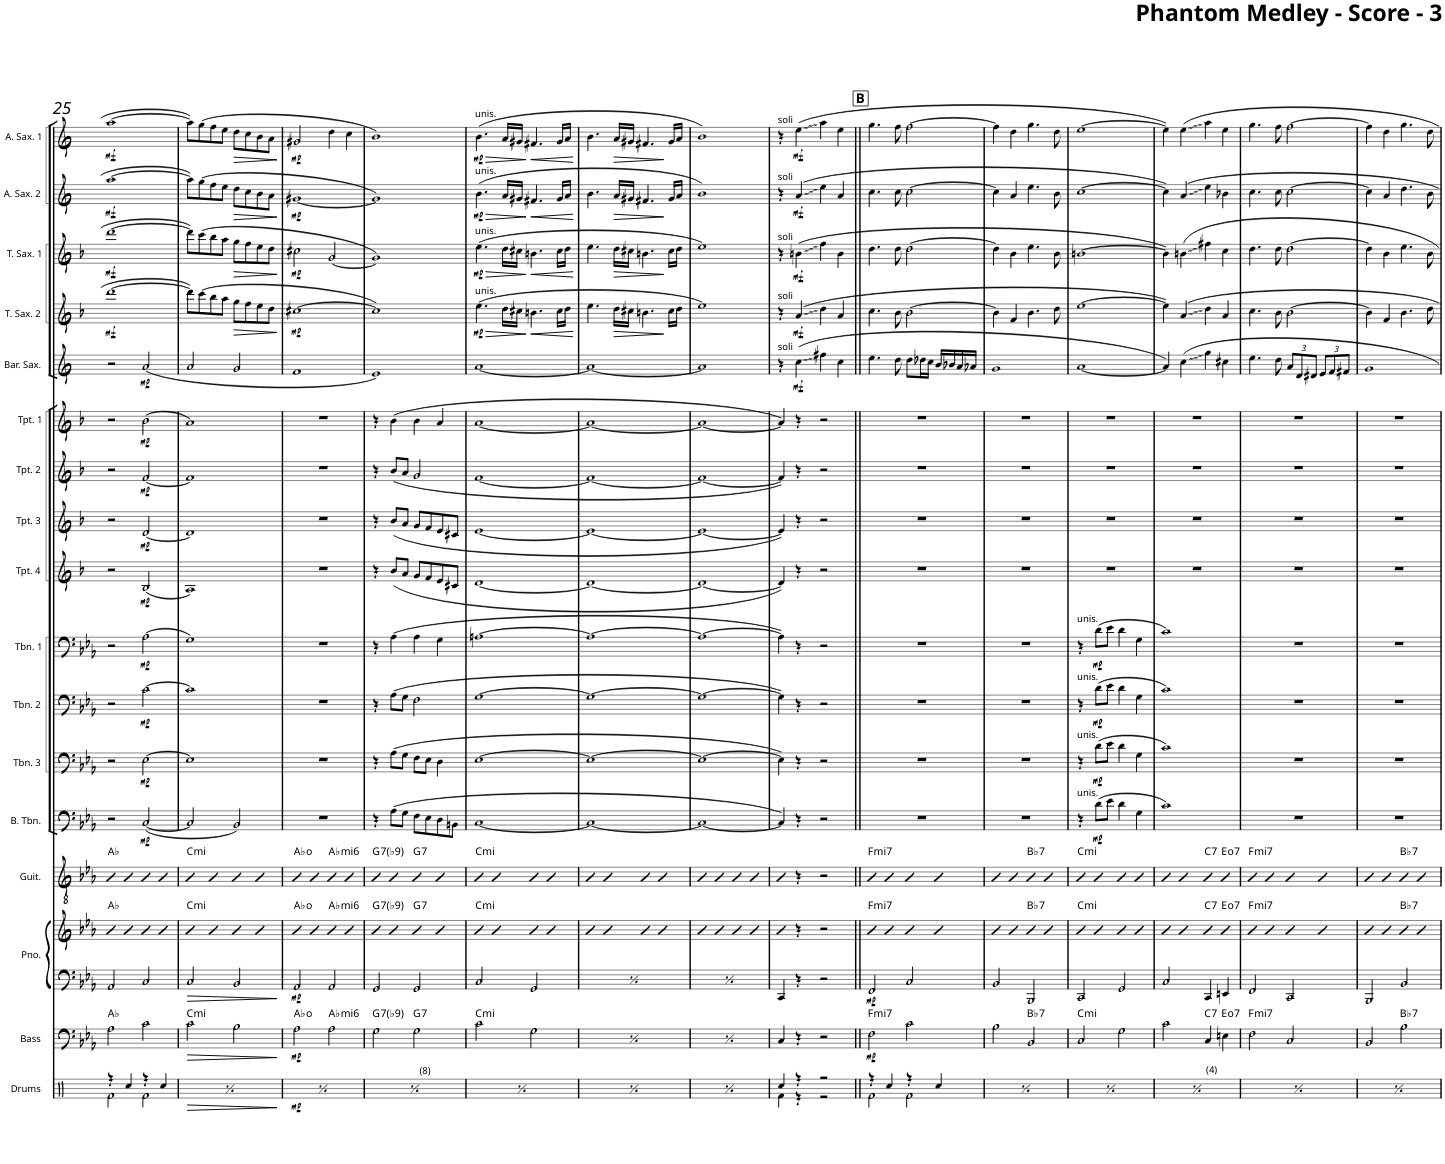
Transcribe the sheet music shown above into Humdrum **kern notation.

**kern	**kern	**dynam	**harte	**kern	**kern	**dynam	**harte	**kern	**harte	**kern	**dynam	**kern	**dynam	**kern	**dynam	**kern	**dynam	**kern	**dynam	**kern	**dynam	**kern	**dynam	**kern	**dynam	**kern	**dynam	**kern	**dynam	**kern	**dynam	**kern	**dynam	**kern	**dynam
*part17	*part16	*part16	*part16	*part15	*part15	*part15	*part15	*part14	*part14	*part13	*part13	*part12	*part12	*part11	*part11	*part10	*part10	*part9	*part9	*part8	*part8	*part7	*part7	*part6	*part6	*part5	*part5	*part4	*part4	*part3	*part3	*part2	*part2	*part1	*part1
*staff18	*staff17	*staff17	*	*staff16	*staff15	*staff15/16	*	*staff14	*	*staff13	*staff13	*staff12	*staff12	*staff11	*staff11	*staff10	*staff10	*staff9	*staff9	*staff8	*staff8	*staff7	*staff7	*staff6	*staff6	*staff5	*staff5	*staff4	*staff4	*staff3	*staff3	*staff2	*staff2	*staff1	*staff1
*I"Drums	*I"Bass	*	*	*I"Piano	*	*	*	*I"Guitar	*	*I"Bass Bone	*	*I"Trombone 3	*	*I"Trombone 2	*	*I"Trombone 1	*	*I"Trumpet 4	*	*I"Trumpet 3	*	*I"Trumpet 2	*	*I"Trumpet 1	*	*I"Bari Sax	*	*I"Tenor Sax 2	*	*I"Tenor Sax 1	*	*I"Alto Sax 2	*	*I"Alto Sax 1	*
*I'Drums	*I'Bass	*	*	*I'Pno.	*	*	*	*I'Guit.	*	*	*	*I'Tbn. 3	*	*I'Tbn. 2	*	*I'Tbn. 1	*	*I'Tpt. 4	*	*I'Tpt. 3	*	*I'Tpt. 2	*	*I'Tpt. 1	*	*I'Bar. Sax.	*	*I'T. Sax. 2	*	*I'T. Sax. 1	*	*I'A. Sax. 2	*	*I'A. Sax. 1	*
!!LO:PB:g=z
*clefX	*clefF4	*	*	*clefF4	*clefG2	*	*	*clefGv2	*	*clefF4	*	*clefF4	*	*clefF4	*	*clefF4	*	*clefG2	*	*clefG2	*	*clefG2	*	*clefG2	*	*clefG2	*	*clefG2	*	*clefG2	*	*clefG2	*	*clefG2	*
*	*Trd7c12	*	*	*	*	*	*	*	*	*	*	*	*	*	*	*	*	*Trd1c2	*	*Trd1c2	*	*Trd1c2	*	*Trd1c2	*	*Trd12c21	*	*Trd8c14	*	*Trd8c14	*	*Trd5c9	*	*Trd5c9	*
*k[]	*k[b-e-a-]	*	*	*k[b-e-a-]	*k[b-e-a-]	*	*	*k[b-e-a-]	*	*k[b-e-a-]	*	*k[b-e-a-]	*	*k[b-e-a-]	*	*k[b-e-a-]	*	*k[b-]	*	*k[b-]	*	*k[b-]	*	*k[b-]	*	*k[]	*	*k[b-]	*	*k[b-]	*	*k[]	*	*k[]	*
*M4/4	*M4/4	*	*	*M4/4	*M4/4	*	*	*M4/4	*	*M4/4	*	*M4/4	*	*M4/4	*	*M4/4	*	*M4/4	*	*M4/4	*	*M4/4	*	*M4/4	*	*M4/4	*	*M4/4	*	*M4/4	*	*M4/4	*	*M4/4	*
=25	=25	=25	=25	=25	=25	=25	=25	=25	=25	=25	=25	=25	=25	=25	=25	=25	=25	=25	=25	=25	=25	=25	=25	=25	=25	=25	=25	=25	=25	=25	=25	=25	=25	=25	=25
*^	*	*	*	*	*	*	*	*	*	*	*	*	*	*	*	*	*	*	*	*	*	*	*	*	*	*	*	*	*	*	*	*	*	*	*
!	!	!	!	!	!	!	!	!	!	!	!	!	!	!	!	!	!	!	!	!	!	!	!	!	!	!	!	!	!	!LO:DY:b	!	!LO:DY:b	!	!LO:DY:b	!	!LO:DY:b
4r	2Rf\	2A-\	.	Ab:maj	2AA-/	4B-	.	Ab:maj	4B-	Ab:maj	2r	.	2r	.	2r	.	2r	.	2r	.	2r	.	2r	.	2r	.	2r	.	[1ddd	mf	[1ddd	mf	[1aa	mf	[1aa	mf
4Rcc/	.	.	.	.	.	4B-	.	.	4B-	.	.	.	.	.	.	.	.	.	.	.	.	.	.	.	.	.	.	.	.	.	.	.	.	.	.	.
!	!	!	!	!	!	!	!	!	!	!	!	!LO:DY:b	!	!LO:DY:b	!	!LO:DY:b	!	!LO:DY:b	!	!LO:DY:b	!	!LO:DY:b	!	!LO:DY:b	!	!LO:DY:b	!	!LO:DY:b	!	!	!	!	!	!	!	!
4r	2Rf\	2c\	.	.	2C/	4B-	.	.	4B-	.	([2C/	mp	[2E-\	mp	[2c\	mp	(2A-\	mp	(2B-/	mp	[2d/	mp	[2f/	mp	(2b-\	mp	(2a/	mp	.	.	.	.	.	.	.	.
4Rcc/	.	.	.	.	.	4B-	.	.	4B-	.	.	.	.	.	.	.	.	.	.	.	.	.	.	.	.	.	.	.	.	.	.	.	.	.	.	.
=26	=26	=26	=26	=26	=26	=26	=26	=26	=26	=26	=26	=26	=26	=26	=26	=26	=26	=26	=26	=26	=26	=26	=26	=26	=26	=26	=26	=26	=26	=26	=26	=26	=26	=26	=26	=26
!	!	!	!LO:HP:b	!LO:H:kt=mi	!	!	!	!LO:H:kt=mi	!	!LO:H:kt=mi	!	!	!	!	!	!	!	!	!	!	!	!	!	!	!	!	!	!	!	!	!	!	!	!	!	!
4r	2Rf\	2c\	>	C:min	2C/	4B-	.	C:min	4B-	C:min	2C/]	.	1E-]	.	1c]	.	1G)	.	1A)	.	1d]	.	1f]	.	1a)	.	2a/	.	8ddd\L]	.	8ddd\L]	.	8aa\L]	.	8aa\L]	.
.	.	.	.	.	.	.	.	.	.	.	.	.	.	.	.	.	.	.	.	.	.	.	.	.	.	.	.	.	(8ccc\	.	(8ccc\	.	(8gg\	.	(8gg\	.
4Rcc/	.	.	.	.	.	4B-	.	.	4B-	.	.	.	.	.	.	.	.	.	.	.	.	.	.	.	.	.	.	.	8bb-\	.	8bb-\	.	8ff\	.	8ff\	.
.	.	.	.	.	.	.	.	.	.	.	.	.	.	.	.	.	.	.	.	.	.	.	.	.	.	.	.	.	8aa\J	.	8aa\J	.	8ee\J	.	8ee\J	.
!	!	!	!	!	!	!	!	!	!	!	!	!	!	!	!	!	!	!	!	!	!	!	!	!	!	!	!	!	!	!LO:HP:b	!	!LO:HP:b	!	!LO:HP:b	!	!LO:HP:b
4r	2Rf\	2B-\	.	.	2BB-/	4B-	.	.	4B-	.	2BB-/)	.	.	.	.	.	.	.	.	.	.	.	.	.	.	.	2g/	.	8gg\L	>	8gg\L	>	8dd\L	>	8dd\L	>
.	.	.	.	.	.	.	.	.	.	.	.	.	.	.	.	.	.	.	.	.	.	.	.	.	.	.	.	.	8ff\	.	8ff\	.	8cc\	.	8cc\	.
4Rcc/	.	.	.	.	.	4B-	.	.	4B-	.	.	.	.	.	.	.	.	.	.	.	.	.	.	.	.	.	.	.	8ee\	.	8ee\	.	8b\	.	8b\	.
.	.	.	.	.	.	.	.	.	.	.	.	.	.	.	.	.	.	.	.	.	.	.	.	.	.	.	.	.	8dd\J	.	8dd\J	.	8a\J	.	8a\J	.
*v	*v	*	*	*	*	*	*	*	*	*	*	*	*	*	*	*	*	*	*	*	*	*	*	*	*	*	*	*	*	*	*	*	*	*	*	*
.	.	]	.	.	.	.	.	.	.	.	.	.	.	.	.	.	.	.	.	.	.	.	.	.	.	.	.	.	]	.	]	.	]	.	]
=27	=27	=27	=27	=27	=27	=27	=27	=27	=27	=27	=27	=27	=27	=27	=27	=27	=27	=27	=27	=27	=27	=27	=27	=27	=27	=27	=27	=27	=27	=27	=27	=27	=27	=27	=27
*^	*	*	*	*	*	*	*	*	*	*	*	*	*	*	*	*	*	*	*	*	*	*	*	*	*	*	*	*	*	*	*	*	*	*	*
!	!	!	!LO:DY:b	!	!	!	!LO:DY:b=2	!	!	!	!	!	!	!	!	!	!	!	!	!	!	!	!	!	!	!	!	!	!	!LO:DY:b	!	!LO:DY:b	!	!LO:DY:b	!	!LO:DY:b
4r	2Rf\	2A-\	mp	Ab:dim	2AA-/	4B-	mp	Ab:dim	4B-	Ab:dim	1r	.	1r	.	1r	.	1r	.	1r	.	1r	.	1r	.	1r	.	1f	.	[1cc#X	mp	2cc#X\	mp	[1g#X	mp	2g#X/	mp
4Rcc/	.	.	.	.	.	4B-	.	.	4B-	.	.	.	.	.	.	.	.	.	.	.	.	.	.	.	.	.	.	.	.	.	.	.	.	.	.	.
!	!	!	!	!LO:H:kt=mi6	!	!	!	!LO:H:kt=mi6	!	!LO:H:kt=mi6	!	!	!	!	!	!	!	!	!	!	!	!	!	!	!	!	!	!	!	!	!	!	!	!	!	!
4r	2Rf\	2A-\	.	Ab:min6	2AA-/	4B-	.	Ab:min6	4B-	Ab:min6	.	.	.	.	.	.	.	.	.	.	.	.	.	.	.	.	.	.	.	.	[2g/	.	.	.	4dd\	.
4Rcc/	.	.	.	.	.	4B-	.	.	4B-	.	.	.	.	.	.	.	.	.	.	.	.	.	.	.	.	.	.	.	.	.	.	.	.	.	4cc\	.
=28	=28	=28	=28	=28	=28	=28	=28	=28	=28	=28	=28	=28	=28	=28	=28	=28	=28	=28	=28	=28	=28	=28	=28	=28	=28	=28	=28	=28	=28	=28	=28	=28	=28	=28	=28	=28
!	!	!	!	!LO:H:kt=7	!	!	!	!LO:H:kt=7	!	!LO:H:kt=7	!	!	!	!	!	!	!	!	!	!	!	!	!	!	!	!	!	!	!	!	!	!	!	!	!	!
4r	2Rf\	2G\	.	G:7(b9)	2GG/	4B-	.	G:7(b9)	4B-	G:7(b9)	4r	.	4r	.	4r	.	4r	.	4r	.	4r	.	4r	.	4r	.	1e)	.	1cc#])	.	1g])	.	1g#])	.	1b)	.
4Rcc/	.	.	.	.	.	4B-	.	.	4B-	.	(8A-\L	.	(8A-\L	.	(8A-\L	.	(4A-\	.	(8b-/L	.	(8b-/L	.	(8b-/L	.	(4b-\	.	.	.	.	.	.	.	.	.	.	.
.	.	.	.	.	.	.	.	.	.	.	8G\J	.	8G\J	.	8G\J	.	.	.	8a/J	.	8a/J	.	8a/J	.	.	.	.	.	.	.	.	.	.	.	.	.
!	!	!	!	!LO:H:kt=7	!	!	!	!LO:H:kt=7	!	!LO:H:kt=7	!	!	!	!	!	!	!	!	!	!	!	!	!	!	!	!	!	!	!	!	!	!	!	!	!	!
4r	2Rf\	2G\	.	G:7	2GG/	4B-	.	G:7	4B-	G:7	8F\L	.	8F\L	.	2F\	.	4A-\	.	8g/L	.	8g/L	.	2g/	.	4b-\	.	.	.	.	.	.	.	.	.	.	.
.	.	.	.	.	.	.	.	.	.	.	8E-\	.	8E-\J	.	.	.	.	.	8f/	.	8f/	.	.	.	.	.	.	.	.	.	.	.	.	.	.	.
4Rcc/	.	.	.	.	.	4B-	.	.	4B-	.	8D\	.	4D\	.	.	.	4G\	.	8e/	.	8e/	.	.	.	4a/	.	.	.	.	.	.	.	.	.	.	.
.	.	.	.	.	.	.	.	.	.	.	8BBn\J	.	.	.	.	.	.	.	8c#X/J	.	8c#X/J	.	.	.	.	.	.	.	.	.	.	.	.	.	.	.
=29	=29	=29	=29	=29	=29	=29	=29	=29	=29	=29	=29	=29	=29	=29	=29	=29	=29	=29	=29	=29	=29	=29	=29	=29	=29	=29	=29	=29	=29	=29	=29	=29	=29	=29	=29	=29
!	!	!	!	!	!	!	!	!	!	!	!	!	!	!	!	!	!	!	!	!	!	!	!	!	!	!	!	!	!	!	!	!	!	!	!LO:TX:a:t=unis.	!
!	!	!	!	!	!	!	!	!	!	!	!	!	!	!	!	!	!	!	!	!	!	!	!	!	!	!	!	!	!	!	!	!	!LO:TX:a:t=unis.	!	!	!
!	!	!	!	!	!	!	!	!	!	!	!	!	!	!	!	!	!	!	!	!	!	!	!	!	!	!	!	!	!	!	!LO:TX:a:t=unis.	!	!	!	!	!
!	!	!	!	!	!	!	!	!	!	!	!	!	!	!	!	!	!	!	!	!	!	!	!	!	!	!	!	!	!LO:TX:a:t=unis.	!	!	!	!	!	!	!
!	!	!	!	!	!	!	!	!	!	!	!	!	!	!	!	!	!	!	!	!	!	!	!	!	!	!	!	!	!	!LO:HP:b	!	!LO:HP:b	!	!LO:HP:b	!	!LO:HP:b
!	!	!	!	!LO:H:kt=mi	!	!	!	!LO:H:kt=mi	!	!LO:H:kt=mi	!	!	!	!	!	!	!	!	!	!	!	!	!	!	!	!	!	!	!	!LO:DY:n=1:b	!	!LO:DY:n=1:b	!	!LO:DY:n=1:b	!	!LO:DY:n=1:b
4r	2Rf\	2c\	.	C:min	2C/	4B-	.	C:min	4B-	C:min	[1C	.	[1E-	.	[1G	.	[1An	.	[1d	.	[1e	.	[1f	.	[1a	.	[1a	.	(4.ee\	> mp	(4.ee\	> mp	(4.b\	> mp	(4.b\	> mp
4Rcc/	.	.	.	.	.	4B-	.	.	4B-	.	.	.	.	.	.	.	.	.	.	.	.	.	.	.	.	.	.	.	.	.	.	.	.	.	.	.
.	.	.	.	.	.	.	.	.	.	.	.	.	.	.	.	.	.	.	.	.	.	.	.	.	.	.	.	.	16dd\LL	.	16dd\LL	.	16a/LL	.	16a/LL	.
.	.	.	.	.	.	.	.	.	.	.	.	.	.	.	.	.	.	.	.	.	.	.	.	.	.	.	.	.	16cc#X\JJ	.	16cc#X\JJ	.	16g#X/JJ	.	16g#X/JJ	.
!	!	!	!	!	!	!	!	!	!	!	!	!	!	!	!	!	!	!	!	!	!	!	!	!	!	!	!	!	!	!LO:HP:n=1:b	!	!LO:HP:n=1:b	!	!LO:HP:n=1:b	!	!LO:HP:n=1:b
4r	2Rf\	2G\	.	.	2GG/	4B-	.	.	4B-	.	.	.	.	.	.	.	.	.	.	.	.	.	.	.	.	.	.	.	4.bn\	] <	4.bn\	] <	4.f#X/	] <	4.f#X/	] <
4Rcc/	.	.	.	.	.	4B-	.	.	4B-	.	.	.	.	.	.	.	.	.	.	.	.	.	.	.	.	.	.	.	.	.	.	.	.	.	.	.
.	.	.	.	.	.	.	.	.	.	.	.	.	.	.	.	.	.	.	.	.	.	.	.	.	.	.	.	.	16cc#\LL	.	16cc#\LL	.	16g#/LL	.	16g#/LL	.
.	.	.	.	.	.	.	.	.	.	.	.	.	.	.	.	.	.	.	.	.	.	.	.	.	.	.	.	.	16dd\JJ	.	16dd\JJ	.	16a/JJ	.	16a/JJ	.
*v	*v	*	*	*	*	*	*	*	*	*	*	*	*	*	*	*	*	*	*	*	*	*	*	*	*	*	*	*	*	*	*	*	*	*	*	*
.	.	.	.	.	.	.	.	.	.	.	.	.	.	.	.	.	.	.	.	.	.	.	.	.	.	.	.	.	[	.	[	.	[	.	[
=30	=30	=30	=30	=30	=30	=30	=30	=30	=30	=30	=30	=30	=30	=30	=30	=30	=30	=30	=30	=30	=30	=30	=30	=30	=30	=30	=30	=30	=30	=30	=30	=30	=30	=30	=30
*^	*	*	*	*	*	*	*	*	*	*	*	*	*	*	*	*	*	*	*	*	*	*	*	*	*	*	*	*	*	*	*	*	*	*	*
!	!	!	!	!LO:H:kt=mi	!	!	!	!	!	!	!	!	!	!	!	!	!	!	!	!	!	!	!	!	!	!	!	!	!	!	!	!	!	!	!	!
4r	2Rf\	2c\	.	C:min	2C/	4B-	.	.	4B-	.	1C_	.	1E-_	.	1G_	.	1A_	.	1d_	.	1e_	.	1f_	.	1a_	.	1a_	.	4.ee\	.	4.ee\	.	4.b\	.	4.b\	.
4Rcc/	.	.	.	.	.	4B-	.	.	4B-	.	.	.	.	.	.	.	.	.	.	.	.	.	.	.	.	.	.	.	.	.	.	.	.	.	.	.
!	!	!	!	!	!	!	!	!	!	!	!	!	!	!	!	!	!	!	!	!	!	!	!	!	!	!	!	!	!	!LO:HP:b	!	!LO:HP:b	!	!LO:HP:b	!	!LO:HP:b
.	.	.	.	.	.	.	.	.	.	.	.	.	.	.	.	.	.	.	.	.	.	.	.	.	.	.	.	.	16dd\LL	>	16dd\LL	>	16a/LL	>	16a/LL	>
.	.	.	.	.	.	.	.	.	.	.	.	.	.	.	.	.	.	.	.	.	.	.	.	.	.	.	.	.	16cc#X\JJ	.	16cc#X\JJ	.	16g#X/JJ	.	16g#X/JJ	.
4r	2Rf\	2G\	.	.	2GG/	4B-	.	.	4B-	.	.	.	.	.	.	.	.	.	.	.	.	.	.	.	.	.	.	.	4.bn\	.	4.bn\	.	4.f#X/	.	4.f#X/	.
4Rcc/	.	.	.	.	.	4B-	.	.	4B-	.	.	.	.	.	.	.	.	.	.	.	.	.	.	.	.	.	.	.	.	.	.	.	.	.	.	.
.	.	.	.	.	.	.	.	.	.	.	.	.	.	.	.	.	.	.	.	.	.	.	.	.	.	.	.	.	16cc#\LL	]	16cc#\LL	]	16g#/LL	]	16g#/LL	]
.	.	.	.	.	.	.	.	.	.	.	.	.	.	.	.	.	.	.	.	.	.	.	.	.	.	.	.	.	16dd\JJ	.	16dd\JJ	.	16a/JJ	.	16a/JJ	.
=31	=31	=31	=31	=31	=31	=31	=31	=31	=31	=31	=31	=31	=31	=31	=31	=31	=31	=31	=31	=31	=31	=31	=31	=31	=31	=31	=31	=31	=31	=31	=31	=31	=31	=31	=31	=31
!	!	!	!	!LO:H:kt=mi	!	!	!	!	!	!	!	!	!	!	!	!	!	!	!	!	!	!	!	!	!	!	!	!	!	!	!	!	!	!	!	!
4r	2Rf\	2c\	.	C:min	2C/	4B-	.	.	4B-	.	1C_	.	1E-_	.	1G_	.	1A_	.	1d_	.	1e_	.	1f_	.	1a_	.	1a]	.	1ee)	.	1ee)	.	1b)	.	1b)	.
4Rcc/	.	.	.	.	.	4B-	.	.	4B-	.	.	.	.	.	.	.	.	.	.	.	.	.	.	.	.	.	.	.	.	.	.	.	.	.	.	.
4r	2Rf\	2G\	.	.	2GG/	4B-	.	.	4B-	.	.	.	.	.	.	.	.	.	.	.	.	.	.	.	.	.	.	.	.	.	.	.	.	.	.	.
4Rcc/	.	.	.	.	.	4B-	.	.	4B-	.	.	.	.	.	.	.	.	.	.	.	.	.	.	.	.	.	.	.	.	.	.	.	.	.	.	.
=32	=32	=32	=32	=32	=32	=32	=32	=32	=32	=32	=32	=32	=32	=32	=32	=32	=32	=32	=32	=32	=32	=32	=32	=32	=32	=32	=32	=32	=32	=32	=32	=32	=32	=32	=32	=32
!	!	!	!	!	!	!	!	!	!	!	!	!	!	!	!	!	!	!	!	!	!	!	!	!	!	!	!	!	!	!	!	!	!	!	!LO:TX:a:t=soli	!
!	!	!	!	!	!	!	!	!	!	!	!	!	!	!	!	!	!	!	!	!	!	!	!	!	!	!	!	!	!	!	!	!	!LO:TX:a:t=soli	!	!	!
!	!	!	!	!	!	!	!	!	!	!	!	!	!	!	!	!	!	!	!	!	!	!	!	!	!	!	!	!	!	!	!LO:TX:a:t=soli	!	!	!	!	!
!	!	!	!	!	!	!	!	!	!	!	!	!	!	!	!	!	!	!	!	!	!	!	!	!	!	!	!	!	!LO:TX:a:t=soli	!	!	!	!	!	!	!
!	!	!	!	!	!	!	!	!	!	!	!	!	!	!	!	!	!	!	!	!	!	!	!	!	!	!	!LO:TX:a:t=soli	!	!	!	!	!	!	!	!	!
4Rcc/	4Rf\	4C/	.	.	4CC/	4B-	.	.	4B-	.	4C/])	.	4E-\])	.	4G\])	.	4A\])	.	4d/])	.	4e/])	.	4f/])	.	4a/])	.	4r	.	4r	.	4r	.	4r	.	4r	.
!	!	!	!	!	!	!	!	!	!	!	!	!	!	!	!	!	!	!	!	!	!	!	!	!	!	!	!	!LO:DY:b	!	!LO:DY:b	!	!LO:DY:b	!	!LO:DY:b	!	!LO:DY:b
4r	4r	4r	.	.	4r	4r	.	.	4r	.	4r	.	4r	.	4r	.	4r	.	4r	.	4r	.	4r	.	4r	.	(4cc\	mf	(4a/	mf	(4bn\	mf	(4a/	mf	(4ee\	mf
2r	2r	2r	.	.	2r	2r	.	.	2r	.	2r	.	2r	.	2r	.	2r	.	2r	.	2r	.	2r	.	2r	.	4ff#X\	.	4dd\	.	4ff\	.	4ee\	.	4aa\	.
.	.	.	.	.	.	.	.	.	.	.	.	.	.	.	.	.	.	.	.	.	.	.	.	.	.	.	4cc\	.	4a/	.	4b\	.	4a/	.	4ee\	.
=33||	=33||	=33||	=33||	=33||	=33||	=33||	=33||	=33||	=33||	=33||	=33||	=33||	=33||	=33||	=33||	=33||	=33||	=33||	=33||	=33||	=33||	=33||	=33||	=33||	=33||	=33||	=33||	=33||	=33||	=33||	=33||	=33||	=33||	=33||	=33||	=33||
!	!	!	!LO:DY:b	!LO:H:kt=mi7	!	!	!LO:DY:b=2	!LO:H:kt=mi7	!	!LO:H:kt=mi7	!	!	!	!	!	!	!	!	!	!	!	!	!	!	!	!	!	!	!	!	!	!	!	!	!	!
4r	2Rf\	2F\	mp	F:min7	2FF/	4B-	mp	F:min7	4B-	F:min7	1r	.	1r	.	1r	.	1r	.	1r	.	1r	.	1r	.	1r	.	4.ee\	.	4.cc\	.	4.dd\	.	4.cc\	.	4.gg\	.
4Rcc/	.	.	.	.	.	4B-	.	.	4B-	.	.	.	.	.	.	.	.	.	.	.	.	.	.	.	.	.	.	.	.	.	.	.	.	.	.	.
.	.	.	.	.	.	.	.	.	.	.	.	.	.	.	.	.	.	.	.	.	.	.	.	.	.	.	8dd\	.	8b-\	.	8dd\	.	8cc\	.	8ff\	.
4r	2Rf\	2c\	.	.	2C/	4B-	.	.	4B-	.	.	.	.	.	.	.	.	.	.	.	.	.	.	.	.	.	8dd\L	.	[2b-\	.	[2dd\	.	[2cc\	.	[2ff\	.
.	.	.	.	.	.	.	.	.	.	.	.	.	.	.	.	.	.	.	.	.	.	.	.	.	.	.	16dd-X\L	.	.	.	.	.	.	.	.	.
.	.	.	.	.	.	.	.	.	.	.	.	.	.	.	.	.	.	.	.	.	.	.	.	.	.	.	16cc\JJ	.	.	.	.	.	.	.	.	.
4Rcc/	.	.	.	.	.	4B-	.	.	4B-	.	.	.	.	.	.	.	.	.	.	.	.	.	.	.	.	.	16b/LL	.	.	.	.	.	.	.	.	.
.	.	.	.	.	.	.	.	.	.	.	.	.	.	.	.	.	.	.	.	.	.	.	.	.	.	.	16b-X/	.	.	.	.	.	.	.	.	.
.	.	.	.	.	.	.	.	.	.	.	.	.	.	.	.	.	.	.	.	.	.	.	.	.	.	.	16a/	.	.	.	.	.	.	.	.	.
.	.	.	.	.	.	.	.	.	.	.	.	.	.	.	.	.	.	.	.	.	.	.	.	.	.	.	16a-X/JJ	.	.	.	.	.	.	.	.	.
=34	=34	=34	=34	=34	=34	=34	=34	=34	=34	=34	=34	=34	=34	=34	=34	=34	=34	=34	=34	=34	=34	=34	=34	=34	=34	=34	=34	=34	=34	=34	=34	=34	=34	=34	=34	=34
4r	2Rf\	2B-\	.	.	2BB-/	4B-	.	.	4B-	.	1r	.	1r	.	1r	.	1r	.	1r	.	1r	.	1r	.	1r	.	1g	.	4b-\]	.	4dd\]	.	4cc\]	.	4ff\]	.
4Rcc/	.	.	.	.	.	4B-	.	.	4B-	.	.	.	.	.	.	.	.	.	.	.	.	.	.	.	.	.	.	.	4f/	.	4b-\	.	4a/	.	4dd\	.
!	!	!	!	!LO:H:kt=7	!	!	!	!LO:H:kt=7	!	!LO:H:kt=7	!	!	!	!	!	!	!	!	!	!	!	!	!	!	!	!	!	!	!	!	!	!	!	!	!	!
4r	2Rf\	2BB-/	.	Bb:7	2BBB-/	4B-	.	Bb:7	4B-	Bb:7	.	.	.	.	.	.	.	.	.	.	.	.	.	.	.	.	.	.	4.b-\	.	4.ee\	.	4.ee\	.	4.gg\	.
4Rcc/	.	.	.	.	.	4B-	.	.	4B-	.	.	.	.	.	.	.	.	.	.	.	.	.	.	.	.	.	.	.	.	.	.	.	.	.	.	.
.	.	.	.	.	.	.	.	.	.	.	.	.	.	.	.	.	.	.	.	.	.	.	.	.	.	.	.	.	8dd\	.	8b-\	.	8b\	.	8dd\	.
=35	=35	=35	=35	=35	=35	=35	=35	=35	=35	=35	=35	=35	=35	=35	=35	=35	=35	=35	=35	=35	=35	=35	=35	=35	=35	=35	=35	=35	=35	=35	=35	=35	=35	=35	=35	=35
!	!	!	!	!	!	!	!	!	!	!	!	!	!	!	!	!	!LO:TX:a:t=unis.	!	!	!	!	!	!	!	!	!	!	!	!	!	!	!	!	!	!	!
!	!	!	!	!	!	!	!	!	!	!	!	!	!	!	!LO:TX:a:t=unis.	!	!	!	!	!	!	!	!	!	!	!	!	!	!	!	!	!	!	!	!	!
!	!	!	!	!	!	!	!	!	!	!	!	!	!LO:TX:a:t=unis.	!	!	!	!	!	!	!	!	!	!	!	!	!	!	!	!	!	!	!	!	!	!	!
!	!	!	!	!LO:H:kt=mi	!	!	!	!LO:H:kt=mi	!	!LO:H:kt=mi	!LO:TX:a:t=unis.	!	!	!	!	!	!	!	!	!	!	!	!	!	!	!	!	!	!	!	!	!	!	!	!	!
4r	2Rf\	2C/	.	C:min	2CC/	4B-	.	C:min	4B-	C:min	4r	.	4r	.	4r	.	4r	.	1r	.	1r	.	1r	.	1r	.	[1a	.	[1ee	.	[1bn	.	[1cc	.	[1ee	.
!	!	!	!	!	!	!	!	!	!	!	!	!LO:DY:b	!	!LO:DY:b	!	!LO:DY:b	!	!LO:DY:b	!	!	!	!	!	!	!	!	!	!	!	!	!	!	!	!	!	!
4Rcc/	.	.	.	.	.	4B-	.	.	4B-	.	(8d\L	mp	(8d\L	mp	(8d\L	mp	(8d\L	mp	.	.	.	.	.	.	.	.	.	.	.	.	.	.	.	.	.	.
.	.	.	.	.	.	.	.	.	.	.	8e-\J	.	8e-\J	.	8e-\J	.	8e-\J	.	.	.	.	.	.	.	.	.	.	.	.	.	.	.	.	.	.	.
4r	2Rf\	2G\	.	.	2GG/	4B-	.	.	4B-	.	4d\	.	4d\	.	4d\	.	4d\	.	.	.	.	.	.	.	.	.	.	.	.	.	.	.	.	.	.	.
4Rcc/	.	.	.	.	.	4B-	.	.	4B-	.	4G\	.	4G\	.	4G\	.	4G\	.	.	.	.	.	.	.	.	.	.	.	.	.	.	.	.	.	.	.
=36	=36	=36	=36	=36	=36	=36	=36	=36	=36	=36	=36	=36	=36	=36	=36	=36	=36	=36	=36	=36	=36	=36	=36	=36	=36	=36	=36	=36	=36	=36	=36	=36	=36	=36	=36	=36
4r	2Rf\	2c\	.	.	2C/	4B-	.	.	4B-	.	1c)	.	1c)	.	1c)	.	1c)	.	1r	.	1r	.	1r	.	1r	.	4a/])	.	4ee\])	.	4b\])	.	4cc\])	.	4ee\])	.
4Rcc/	.	.	.	.	.	4B-	.	.	4B-	.	.	.	.	.	.	.	.	.	.	.	.	.	.	.	.	.	4cc\	.	4a/	.	4bn\	.	4a/	.	4ee\	.
!	!	!	!	!LO:H:kt=7	!	!	!	!LO:H:kt=7	!	!LO:H:kt=7	!	!	!	!	!	!	!	!	!	!	!	!	!	!	!	!	!	!	!	!	!	!	!	!	!	!
4r	2Rf\	4C/	.	C:7	4CC/	4B-	.	C:7	4B-	C:7	.	.	.	.	.	.	.	.	.	.	.	.	.	.	.	.	4gg\	.	4dd\	.	4ff#X\	.	4ee\	.	4aa\	.
!	!	!	!	!LO:H:kt=7	!	!	!	!LO:H:kt=7	!	!LO:H:kt=7	!	!	!	!	!	!	!	!	!	!	!	!	!	!	!	!	!	!	!	!	!	!	!	!	!	!
4Rcc/	.	4En\	.	E:dim7	4EEn/	4B-	.	E:dim7	4B-	E:dim7	.	.	.	.	.	.	.	.	.	.	.	.	.	.	.	.	4cc#X\	.	4a/	.	4cc\	.	4b-X\	.	4ee\	.
=37	=37	=37	=37	=37	=37	=37	=37	=37	=37	=37	=37	=37	=37	=37	=37	=37	=37	=37	=37	=37	=37	=37	=37	=37	=37	=37	=37	=37	=37	=37	=37	=37	=37	=37	=37	=37
!	!	!	!	!LO:H:kt=mi7	!	!	!	!LO:H:kt=mi7	!	!LO:H:kt=mi7	!	!	!	!	!	!	!	!	!	!	!	!	!	!	!	!	!	!	!	!	!	!	!	!	!	!
4r	2Rf\	2F\	.	F:min7	2FF/	4B-	.	F:min7	4B-	F:min7	1r	.	1r	.	1r	.	1r	.	1r	.	1r	.	1r	.	1r	.	4.ee\	.	4.cc\	.	4.dd\	.	4.cc\	.	4.gg\	.
4Rcc/	.	.	.	.	.	4B-	.	.	4B-	.	.	.	.	.	.	.	.	.	.	.	.	.	.	.	.	.	.	.	.	.	.	.	.	.	.	.
.	.	.	.	.	.	.	.	.	.	.	.	.	.	.	.	.	.	.	.	.	.	.	.	.	.	.	8dd\	.	8b-\	.	8dd\	.	8cc\	.	8ff\	.
*	*	*	*	*	*	*	*	*	*	*	*	*	*	*	*	*	*	*	*	*	*	*	*	*	*	*	*Xbrackettup	*	*	*	*	*	*	*	*	*
4r	2Rf\	2C/	.	.	2CC/	4B-	.	.	4B-	.	.	.	.	.	.	.	.	.	.	.	.	.	.	.	.	.	12a/L	.	[2b-\	.	[2dd\	.	[2cc\	.	[2ff\	.
.	.	.	.	.	.	.	.	.	.	.	.	.	.	.	.	.	.	.	.	.	.	.	.	.	.	.	12d/	.	.	.	.	.	.	.	.	.
.	.	.	.	.	.	.	.	.	.	.	.	.	.	.	.	.	.	.	.	.	.	.	.	.	.	.	12d#X/J	.	.	.	.	.	.	.	.	.
4Rcc/	.	.	.	.	.	4B-	.	.	4B-	.	.	.	.	.	.	.	.	.	.	.	.	.	.	.	.	.	12e/L	.	.	.	.	.	.	.	.	.
.	.	.	.	.	.	.	.	.	.	.	.	.	.	.	.	.	.	.	.	.	.	.	.	.	.	.	12f/	.	.	.	.	.	.	.	.	.
.	.	.	.	.	.	.	.	.	.	.	.	.	.	.	.	.	.	.	.	.	.	.	.	.	.	.	12f#X/J	.	.	.	.	.	.	.	.	.
=38	=38	=38	=38	=38	=38	=38	=38	=38	=38	=38	=38	=38	=38	=38	=38	=38	=38	=38	=38	=38	=38	=38	=38	=38	=38	=38	=38	=38	=38	=38	=38	=38	=38	=38	=38	=38
4r	2Rf\	2BB-/	.	.	2BBB-/	4B-	.	.	4B-	.	1r	.	1r	.	1r	.	1r	.	1r	.	1r	.	1r	.	1r	.	1g	.	4b-\]	.	4dd\]	.	4cc\]	.	4ff\]	.
4Rcc/	.	.	.	.	.	4B-	.	.	4B-	.	.	.	.	.	.	.	.	.	.	.	.	.	.	.	.	.	.	.	4f/	.	4b-\	.	4a/	.	4dd\	.
!	!	!	!	!LO:H:kt=7	!	!	!	!LO:H:kt=7	!	!LO:H:kt=7	!	!	!	!	!	!	!	!	!	!	!	!	!	!	!	!	!	!	!	!	!	!	!	!	!	!
4r	2Rf\	2B-\	.	Bb:7	2BB-/	4B-	.	Bb:7	4B-	Bb:7	.	.	.	.	.	.	.	.	.	.	.	.	.	.	.	.	.	.	4.b-\	.	4.ee\	.	4.dd\	.	4.gg\	.
4Rcc/	.	.	.	.	.	4B-	.	.	4B-	.	.	.	.	.	.	.	.	.	.	.	.	.	.	.	.	.	.	.	.	.	.	.	.	.	.	.
.	.	.	.	.	.	.	.	.	.	.	.	.	.	.	.	.	.	.	.	.	.	.	.	.	.	.	.	.	8dd\	.	8b-\	.	8b\	.	8dd\	.
*v	*v	*	*	*	*	*	*	*	*	*	*	*	*	*	*	*	*	*	*	*	*	*	*	*	*	*	*	*	*	*	*	*	*	*	*	*
=	=	=	=	=	=	=	=	=	=	=	=	=	=	=	=	=	=	=	=	=	=	=	=	=	=	=	=	=	=	=	=	=	=	=	=
*-	*-	*-	*-	*-	*-	*-	*-	*-	*-	*-	*-	*-	*-	*-	*-	*-	*-	*-	*-	*-	*-	*-	*-	*-	*-	*-	*-	*-	*-	*-	*-	*-	*-	*-	*-
